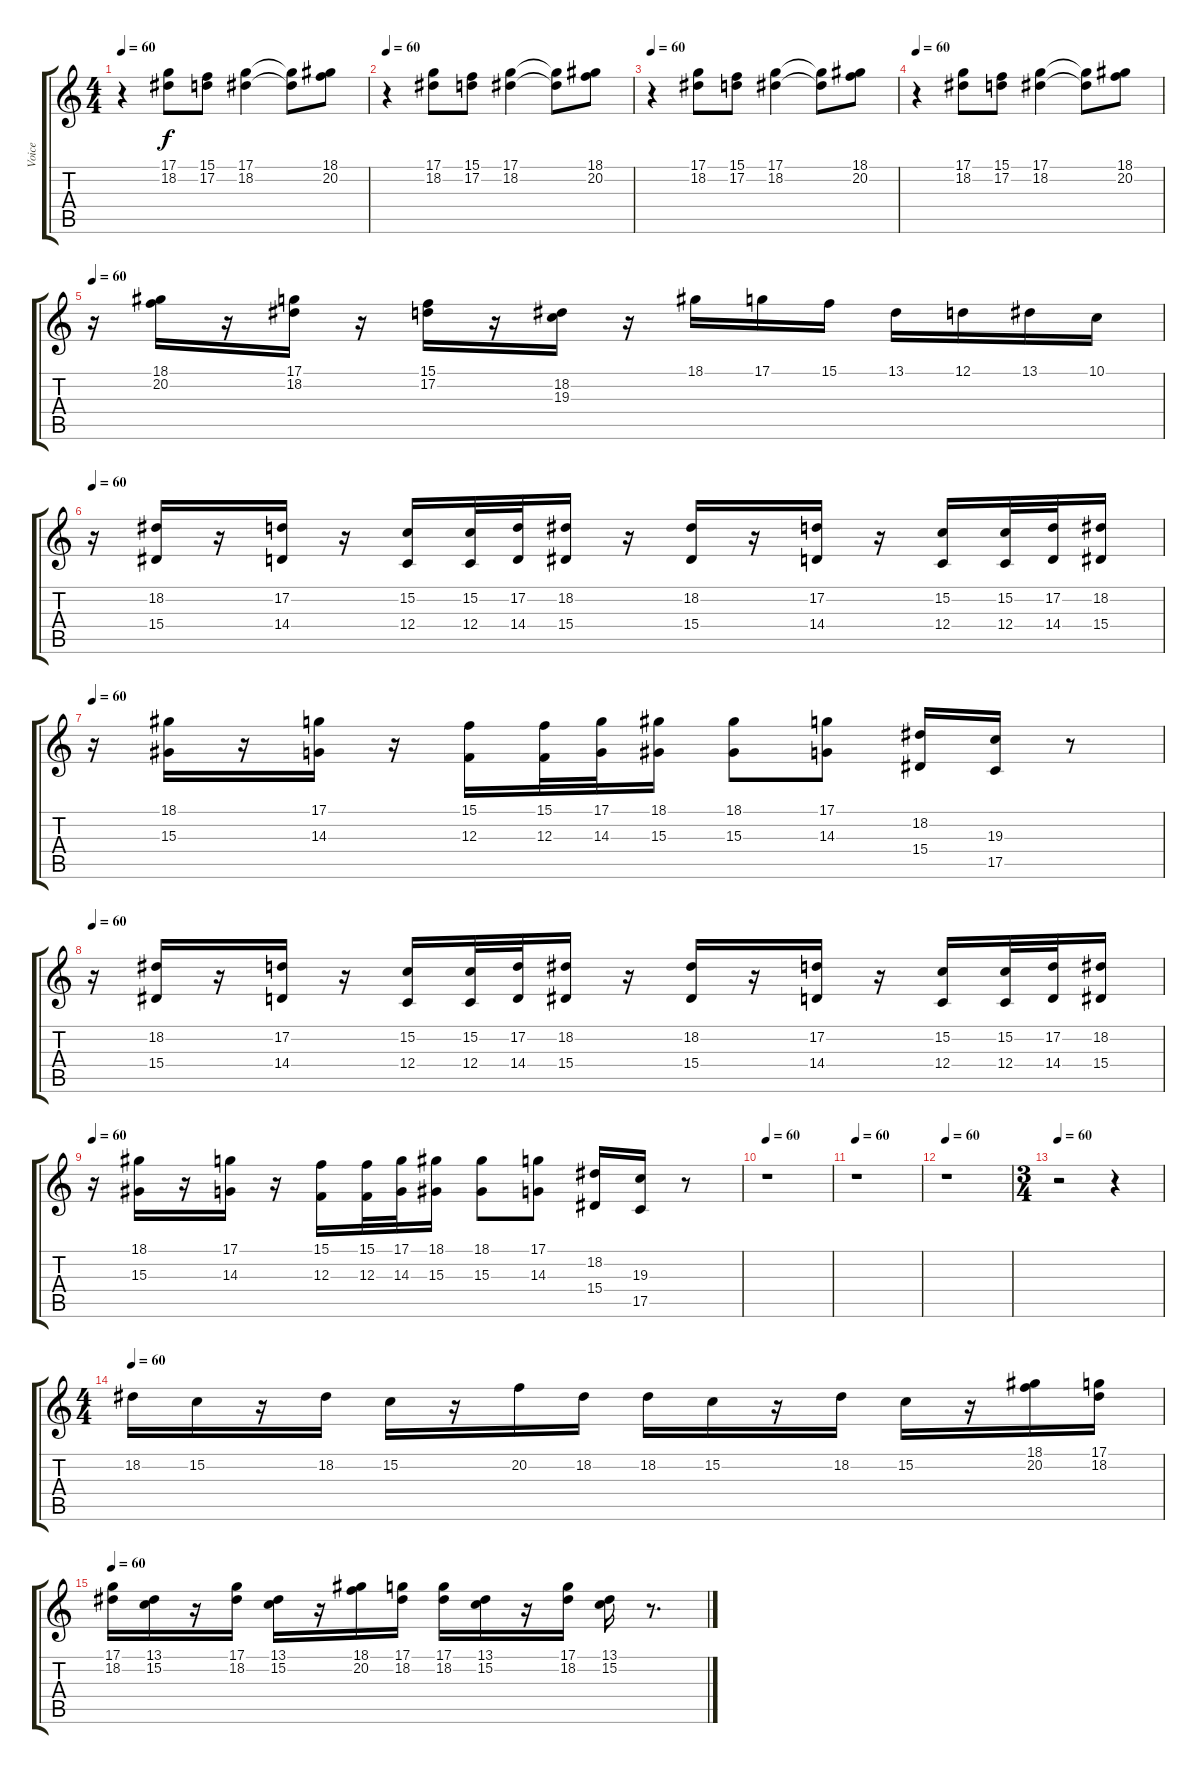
\track ("Voice" "Voice") {instrument lead2sawtooth}
\staff {score tabs}
\tuning (D4 A3 F3 C3 G2 D2) {hide}
\ts (4 4)
\tempo 60
\clef g2
\ks c
r.4{dy mp} (17.1 18.2).8{dy f} (15.1 17.2).8 (17.1 18.2).4 (17.1{t} 18.2{t}).8 (18.1 20.2).8 |
\tempo 60
r.4 (17.1 18.2).8 (15.1 17.2).8 (17.1 18.2).4 (17.1{t} 18.2{t}).8 (18.1 20.2).8 |
\tempo 60
r.4 (17.1 18.2).8 (15.1 17.2).8 (17.1 18.2).4 (17.1{t} 18.2{t}).8 (18.1 20.2).8 |
\tempo 60
r.4 (17.1 18.2).8 (15.1 17.2).8 (17.1 18.2).4 (17.1{t} 18.2{t}).8 (18.1 20.2).8 |
\tempo 60
r.16 (18.1 20.2).16 r.16 (17.1 18.2).16 r.16 (15.1 17.2).16 r.16 (18.2 19.3).16 r.16 18.1.16 17.1.16 15.1.16 13.1.16 12.1.16 13.1.16 10.1.16 |
\tempo 60
r.16 (18.2 15.4).16 r.16 (17.2 14.4).16 r.16 (15.2 12.4).16 (15.2 12.4).32 (17.2 14.4).32 (18.2 15.4).16 r.16 (18.2 15.4).16 r.16 (17.2 14.4).16 r.16 (15.2 12.4).16 (15.2 12.4).32 (17.2 14.4).32 (18.2 15.4).16 |
\tempo 60
r.16 (18.1 15.3).16 r.16 (17.1 14.3).16 r.16 (15.1 12.3).16 (15.1 12.3).32 (17.1 14.3).32 (18.1 15.3).16 (18.1 15.3).8 (17.1 14.3).8 (18.2 15.4).16 (19.3 17.5).16 r.8 |
\tempo 60
r.16 (18.2 15.4).16 r.16 (17.2 14.4).16 r.16 (15.2 12.4).16 (15.2 12.4).32 (17.2 14.4).32 (18.2 15.4).16 r.16 (18.2 15.4).16 r.16 (17.2 14.4).16 r.16 (15.2 12.4).16 (15.2 12.4).32 (17.2 14.4).32 (18.2 15.4).16 |
\tempo 60
r.16 (18.1 15.3).16 r.16 (17.1 14.3).16 r.16 (15.1 12.3).16 (15.1 12.3).32 (17.1 14.3).32 (18.1 15.3).16 (18.1 15.3).8 (17.1 14.3).8 (18.2 15.4).16 (19.3 17.5).16 r.8 |
\tempo 60
r.1 |
\tempo 60
r.1 |
\tempo 60
r.1 |
\ts (3 4)
\tempo 60
r.2 r.4 |
\ts (4 4)
\tempo 60
18.2.16 15.2.16 r.16 18.2.16 15.2.16 r.16 20.2.16 18.2.16 18.2.16 15.2.16 r.16 18.2.16 15.2.16 r.16 (18.1 20.2).16 (17.1 18.2).16 |
\tempo 60
(17.1 18.2).16 (13.1 15.2).16 r.16 (17.1 18.2).16 (13.1 15.2).16 r.16 (18.1 20.2).16 (17.1 18.2).16 (17.1 18.2).16 (13.1 15.2).16 r.16 (17.1 18.2).16 (13.1 15.2).16 r.8{d}
